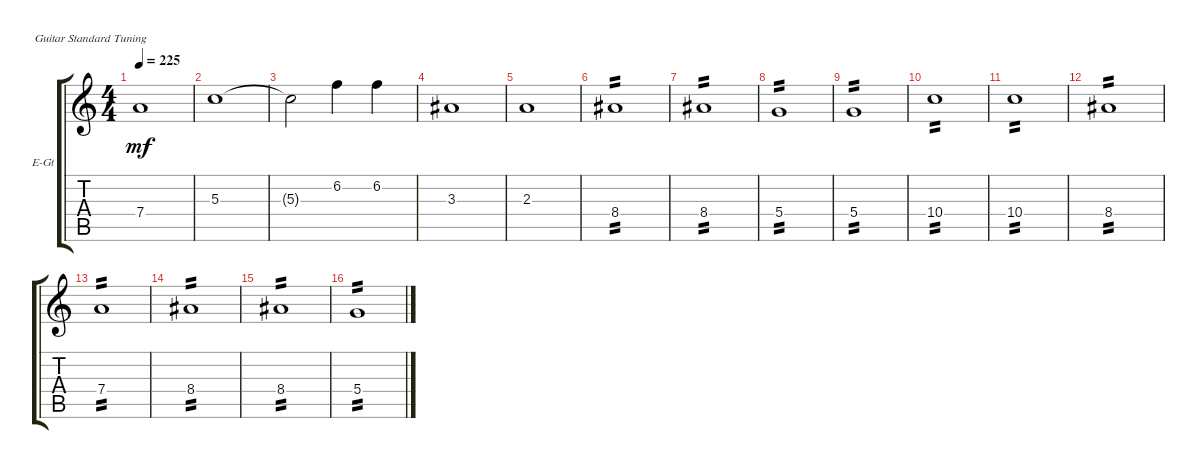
\defaultSystemsLayout 4
\bracketExtendMode groupsimilarinstruments
\firstSystemTrackNameOrientation horizontal
\otherSystemsTrackNameOrientation horizontal
\track ("Electric Guitar" "E-Gt") {instrument overdrivenguitar}
\staff {score tabs}
\tuning (E4 B3 G3 D3 A2 E2)
\ts (4 4)
\tempo 225
\clef g2
\ks c
7.4.1{dy mf} |
5.3.1 |
5.3{t}.2 6.2.4 6.2.4 |
3.3.1 |
2.3.1 |
8.4.1{tp 2} |
8.4.1{tp 2} |
5.4.1{tp 2} |
5.4.1{tp 2} |
10.4.1{tp 2} |
10.4.1{tp 2} |
8.4.1{tp 2} |
7.4.1{tp 2} |
8.4.1{tp 2} |
8.4.1{tp 2} |
5.4.1{tp 2}
